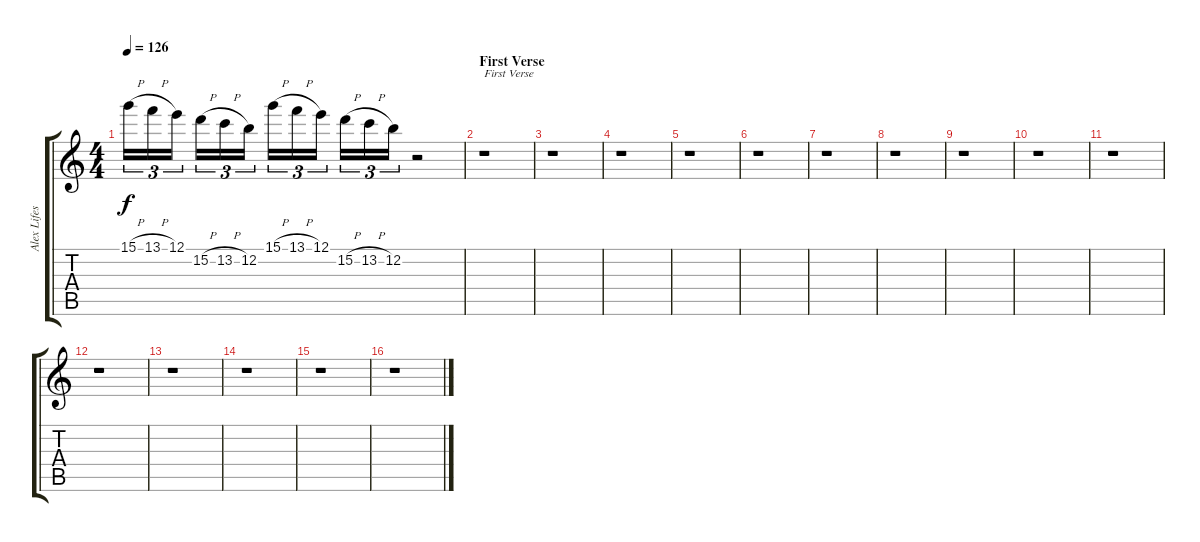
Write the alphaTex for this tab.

\track ("Alex Lifeson 2" "Alex Lifes") {instrument distortionguitar}
\staff {score tabs}
\tuning (E4 B3 G3 D3 A2 E2) {hide}
\ts (4 4)
\tempo 126
\clef g2
\ks c
15.1{h}.16{tu (3 2) dy f} 13.1{h}.16{tu (3 2)} 12.1.16{tu (3 2)} 15.2{h}.16{tu (3 2)} 13.2{h}.16{tu (3 2)} 12.2.16{tu (3 2)} 15.1{h}.16{tu (3 2)} 13.1{h}.16{tu (3 2)} 12.1.16{tu (3 2)} 15.2{h}.16{tu (3 2)} 13.2{h}.16{tu (3 2)} 12.2.16{tu (3 2)} r.2 |
\section ("" "First Verse")
r.1{txt "First Verse"} |
r.1 |
r.1 |
r.1 |
r.1 |
r.1 |
r.1 |
r.1 |
r.1 |
r.1 |
r.1 |
r.1 |
r.1 |
r.1 |
r.1
